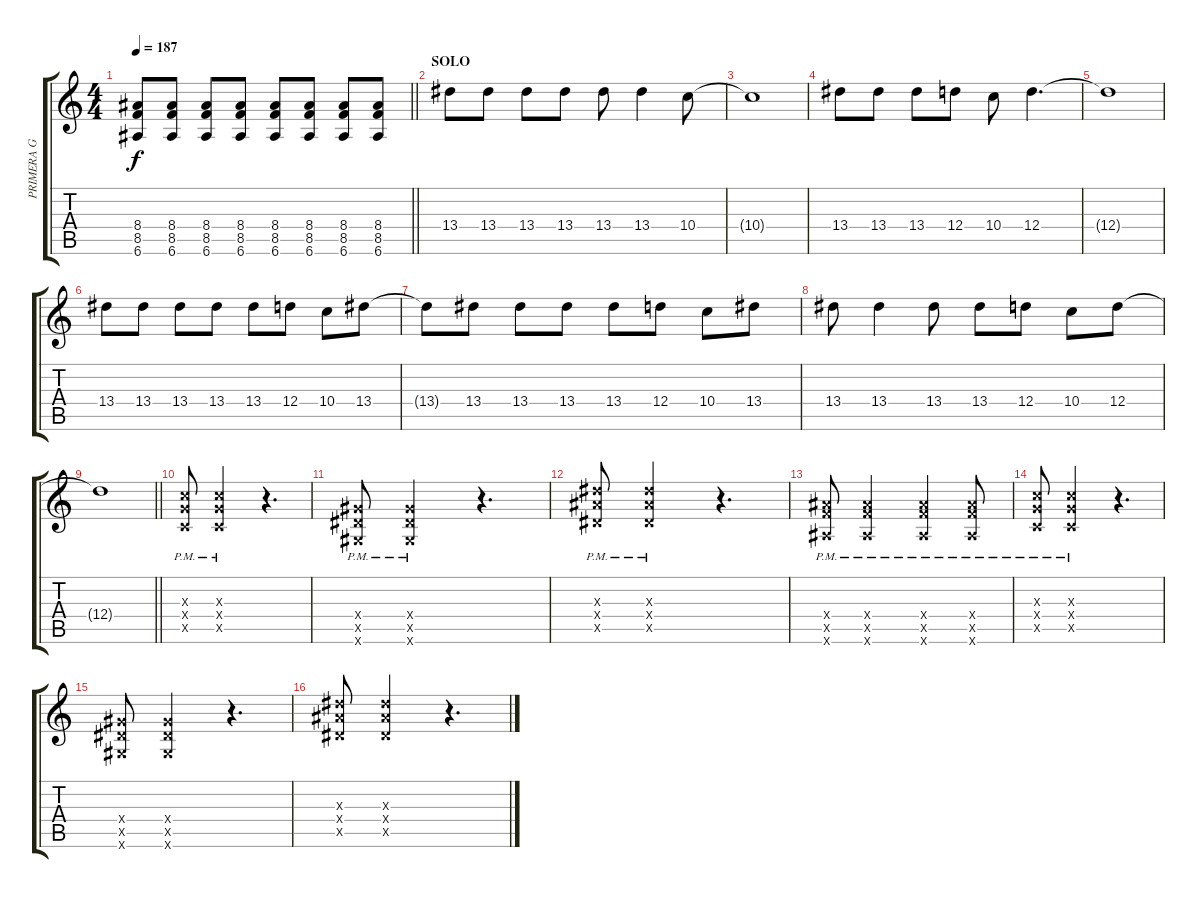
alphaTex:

\track ("PRIMERA G" "PRIMERA G") {instrument overdrivenguitar}
\staff {score tabs}
\tuning (E4 B3 G3 D3 A2 E2) {hide}
\ts (4 4)
\tempo 187
\clef g2
\barLineRight lightlight
\ks c
(8.4 8.5 6.6).8{dy f} (8.4 8.5 6.6).8 (8.4 8.5 6.6).8 (8.4 8.5 6.6).8 (8.4 8.5 6.6).8 (8.4 8.5 6.6).8 (8.4 8.5 6.6).8 (8.4 8.5 6.6).8 |
\section ("" "SOLO")
13.4.8{volume 16 instrument distortionguitar} 13.4.8 13.4.8 13.4.8 13.4.8 13.4.4 10.4.8 |
10.4{t}.1 |
13.4.8 13.4.8 13.4.8 12.4.8 10.4.8 12.4.4{d} |
12.4{t}.1 |
13.4.8 13.4.8 13.4.8 13.4.8 13.4.8 12.4.8 10.4.8 13.4.8 |
13.4{t}.8 13.4.8 13.4.8 13.4.8 13.4.8 12.4.8 10.4.8 13.4.8 |
13.4.8 13.4.4 13.4.8 13.4.8 12.4.8 10.4.8 12.4.8 |
\barLineRight lightlight
12.4{t}.1 |
(5.3{pm x} 5.4{pm x} 3.5{pm x}).8{instrument overdrivenguitar} (5.3{pm x} 5.4{pm x} 3.5{pm x}).2 r.4{d} |
(6.4{pm x} 6.5{pm x} 4.6{pm x}).8 (6.4{pm x} 6.5{pm x} 4.6{pm x}).2 r.4{d} |
(8.3{pm x} 8.4{pm x} 6.5{pm x}).8 (8.3{pm x} 8.4{pm x} 6.5{pm x}).2 r.4{d} |
(8.4{pm x} 8.5{pm x} 6.6{pm x}).8 (8.4{pm x} 8.5{pm x} 6.6{pm x}).2 (8.4{pm x} 8.5{pm x} 6.6{pm x}).4 (8.4{pm x} 8.5{pm x} 6.6{pm x}).8 |
(5.3{pm x} 5.4{pm x} 3.5{pm x}).8 (5.3{pm x} 5.4{pm x} 3.5{pm x}).2 r.4{d} |
(6.4{x} 6.5{x} 4.6{x}).8 (6.4{x} 6.5{x} 4.6{x}).2 r.4{d} |
(8.3{x} 8.4{x} 6.5{x}).8 (8.3{x} 8.4{x} 6.5{x}).2 r.4{d}
